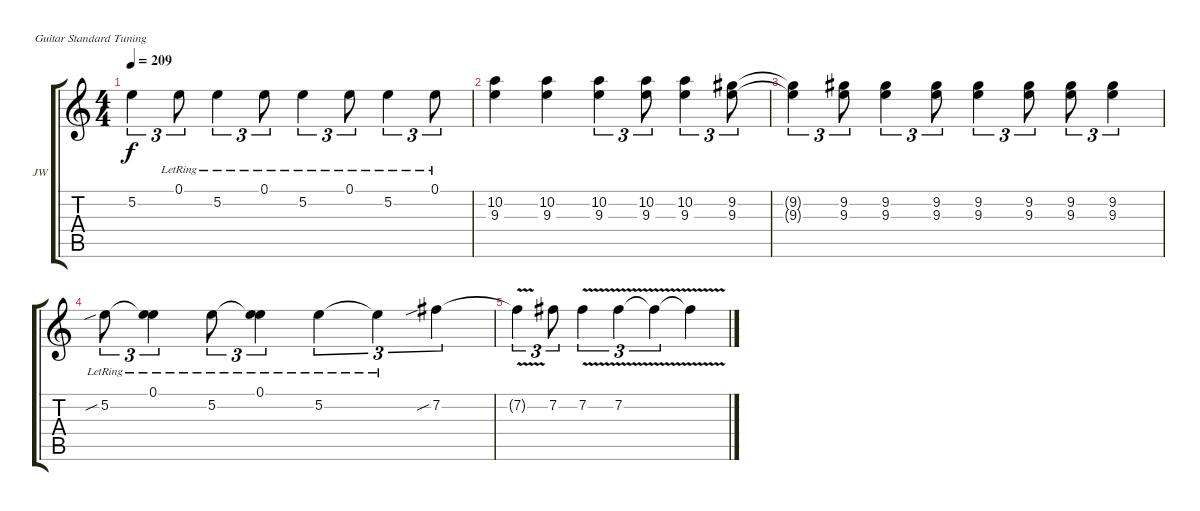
\defaultSystemsLayout 4
\bracketExtendMode groupsimilarinstruments
\firstSystemTrackNameOrientation horizontal
\otherSystemsTrackNameOrientation horizontal
\track ("Solo Guitar - Jason White" "JW") {instrument distortionguitar}
\staff {score tabs}
\tuning (E4 B3 G3 D3 A2 E2)
\ts (4 4)
\tempo 209
\clef g2
\scale
0.333333
\ks c
5.2{t}.4{tu (3 2) dy f} 0.1{lr}.8{tu (3 2)} 5.2{lr}.4{tu (3 2)} 0.1{lr}.8{tu (3 2)} 5.2{lr}.4{tu (3 2)} 0.1{lr}.8{tu (3 2)} 5.2{lr}.4{tu (3 2)} 0.1{lr}.8{tu (3 2)} |
\scale
0.333333 (10.2 9.3).4 (10.2 9.3).4 (10.2 9.3).4{tu (3 2)} (10.2 9.3).8{tu (3 2)} (9.3 10.2).4{tu (3 2)} (9.2 9.3).8{tu (3 2)} |
\scale
0.333333 (9.2{t} 9.3{t}).4{tu (3 2)} (9.2 9.3).8{tu (3 2)} (9.2 9.3).4{tu (3 2)} (9.2 9.3).8{tu (3 2)} (9.2 9.3).4{tu (3 2)} (9.2 9.3).8{tu (3 2)} (9.2 9.3).8{tu (3 2)} (9.2 9.3).4{tu (3 2)} |
\scale
0.333333 5.2{sib lr}.8{tu (3 2)} (5.2{lr t} 0.1{lr}).4{tu (3 2)} 5.2{lr}.8{tu (3 2)} (5.2{lr t} 0.1{lr}).4{tu (3 2)} 5.2{lr}.4{tu (3 2)} 5.2{lr t}.4{tu (3 2)} 7.2{sib}.4{tu (3 2)} |
\scale
0.333333 7.2{v t}.4{tu (3 2)} 7.2.8{tu (3 2)} 7.2{v}.4{tu (3 2)} 7.2{v}.4{tu (3 2)} 7.2{v t}.4{tu (3 2)} 7.2{v t}.4 |
\scale
0.333333 |
\scale
0.333333 |
\scale
0.333333 |
\scale
0.333333 |
\scale
0.333333 |
\scale
0.333333 |
\scale
0.333333 |
\scale
0.333333 |
\scale
0.333333 |
\scale
0.333333 |
\scale
0.333333
